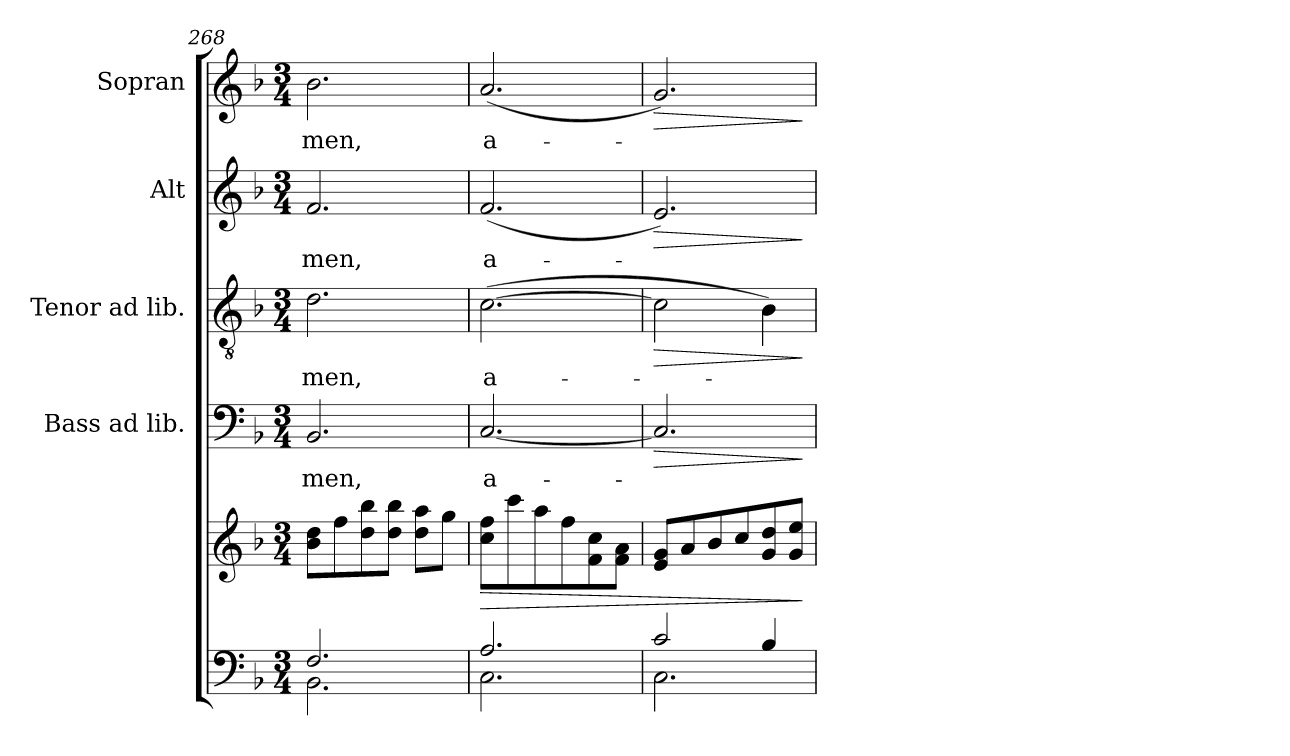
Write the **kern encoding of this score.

**kern	**kern	**dynam	**kern	**text	**dynam	**kern	**text	**dynam	**kern	**text	**dynam	**kern	**text	**dynam
*part5	*part5	*part5	*part4	*part4	*part4	*part3	*part3	*part3	*part2	*part2	*part2	*part1	*part1	*part1
*staff6	*staff5	*staff5/6	*staff4	*staff4	*staff4	*staff3	*staff3	*staff3	*staff2	*staff2	*staff2	*staff1	*staff1	*staff1
*	*	*	*I"Bass ad lib.	*	*	*I"Tenor ad lib.	*	*	*I"Alt	*	*	*I"Sopran	*	*
*	*	*	*I'B.	*	*	*I'T.	*	*	*I'A.	*	*	*I'S.	*	*
*clefF4	*clefG2	*	*clefF4	*	*	*clefGv2	*	*	*clefG2	*	*	*clefG2	*	*
*k[b-]	*k[b-]	*	*k[b-]	*	*	*k[b-]	*	*	*k[b-]	*	*	*k[b-]	*	*
*F:	*F:	*	*F:	*	*	*F:	*	*	*F:	*	*	*F:	*	*
*M3/4	*M3/4	*	*M3/4	*	*	*M3/4	*	*	*M3/4	*	*	*M3/4	*	*
=268	=268	=268	=268	=268	=268	=268	=268	=268	=268	=268	=268	=268	=268	=268
*^	*	*	*	*	*	*	*	*	*	*	*	*	*	*
!	!	!	!	!	!LO:LY:b	!	!	!LO:LY:b	!	!	!LO:LY:b	!	!	!LO:LY:b	!
2.F/	2.BB-\	8b-\ 8dd\L	.	2.BB-/	-men,	.	2.d\	-men,	.	2.f/	-men,	.	2.b-\	-men,	.
.	.	8ff\	.	.	.	.	.	.	.	.	.	.	.	.	.
.	.	8dd\ 8bb-\	.	.	.	.	.	.	.	.	.	.	.	.	.
.	.	8dd\ 8bb-\J	.	.	.	.	.	.	.	.	.	.	.	.	.
.	.	8dd\ 8aa\L	.	.	.	.	.	.	.	.	.	.	.	.	.
.	.	8gg\J	.	.	.	.	.	.	.	.	.	.	.	.	.
=269	=269	=269	=269	=269	=269	=269	=269	=269	=269	=269	=269	=269	=269	=269	=269
!	!	!	!LO:HP:b	!	!LO:LY:b	!	!	!LO:LY:b	!	!	!LO:LY:b	!	!	!LO:LY:b	!
2.A/	2.C\	8cc\ 8ff\L	>	[2.C/	a-	.	(>[2.c\	a-	.	(<2.f/	a-	.	(<2.a/	a-	.
.	.	8ccc\	.	.	.	.	.	.	.	.	.	.	.	.	.
.	.	8aa\	.	.	.	.	.	.	.	.	.	.	.	.	.
.	.	8ff\	.	.	.	.	.	.	.	.	.	.	.	.	.
.	.	8f\ 8cc\	.	.	.	.	.	.	.	.	.	.	.	.	.
.	.	8f\ 8a\J	.	.	.	.	.	.	.	.	.	.	.	.	.
=270	=270	=270	=270	=270	=270	=270	=270	=270	=270	=270	=270	=270	=270	=270	=270
!	!	!	!	!	!	!LO:HP:b	!	!	!LO:HP:b	!	!	!LO:HP:b	!	!	!LO:HP:b
2c/	2.C\	8e/ 8g/L	.	2.C/]	.	>	2c\]	.	>	2.e/)	.	>	2.g/)	.	>
.	.	8a/	.	.	.	.	.	.	.	.	.	.	.	.	.
.	.	8b-/	.	.	.	.	.	.	.	.	.	.	.	.	.
.	.	8cc/	.	.	.	.	.	.	.	.	.	.	.	.	.
4B-/	.	8g/ 8dd/	.	.	.	.	4B-\)	.	.	.	.	.	.	.	.
.	.	8g/ 8ee/J	.	.	.	.	.	.	.	.	.	.	.	.	.
*v	*v	*	*	*	*	*	*	*	*	*	*	*	*	*	*
.	.	]	.	.	]	.	.	]	.	.	]	.	.	]
=	=	=	=	=	=	=	=	=	=	=	=	=	=	=
*-	*-	*-	*-	*-	*-	*-	*-	*-	*-	*-	*-	*-	*-	*-
